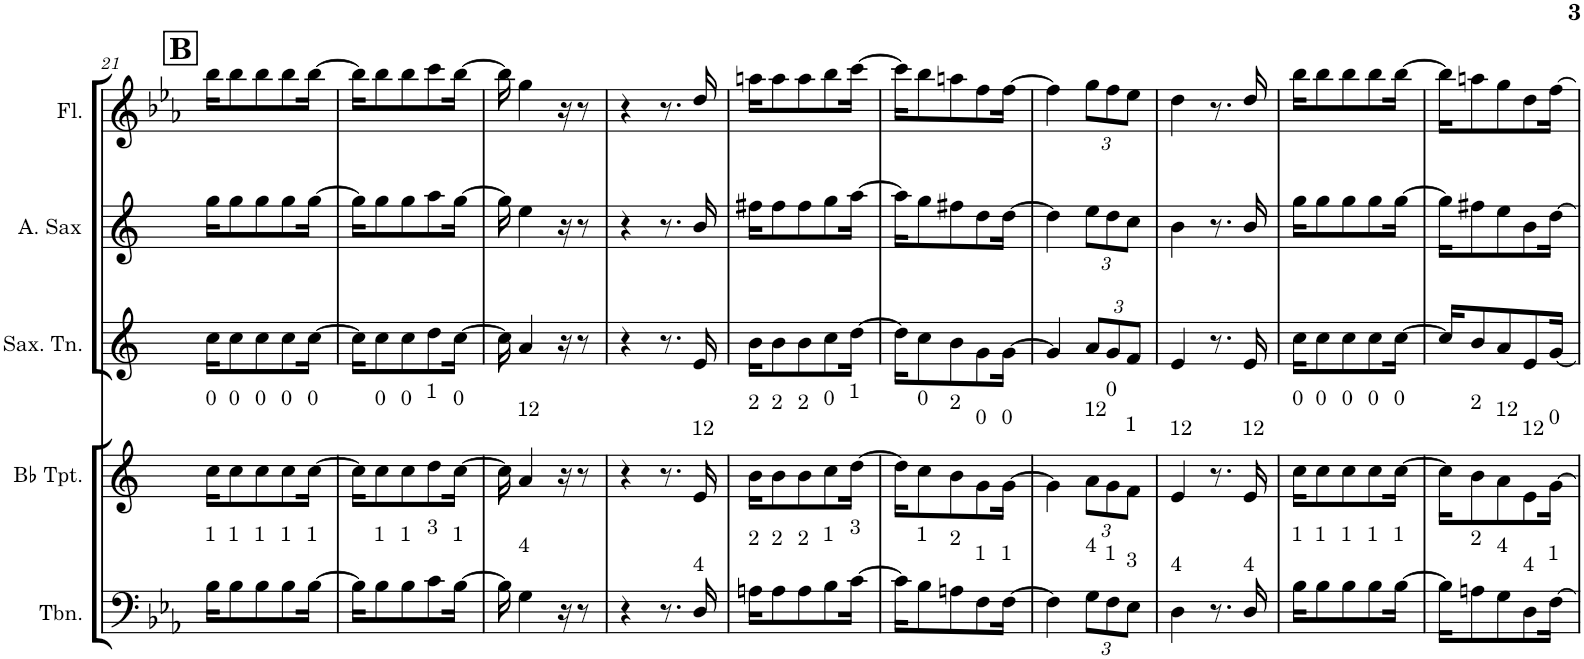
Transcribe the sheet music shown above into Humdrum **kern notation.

**kern	**kern	**kern	**kern	**kern
*part5	*part4	*part3	*part2	*part1
*staff5	*staff4	*staff3	*staff2	*staff1
*I"Trombone	*I"Bb Trumpet	*I"Saxofone Tenor	*I"Saxofone Alto	*I"Flauta Transversal
*I'Tbn.	*I'Bb Tpt.	*I'Sax. Tn.	*	*I'Fl.
!!LO:PB:g=z
*clefF4	*clefG2	*clefG2	*clefG2	*clefG2
*	*Trd1c2	*Trd8c14	*Trd5c9	*
*k[b-e-a-]	*k[]	*k[]	*k[]	*k[b-e-a-]
*M2/4	*M2/4	*M2/4	*M2/4	*M2/4
!!LO:REH:place=s1:a:B:cj:fs=14:t=B
=21	=21	=21	=21	=21
!	!LO:TX:a:t=0	!	!	!
!LO:TX:a:t=1	!	!	!	!
16B-\KL	16cc\KL	16cc\KL	16gg\KL	16bb-\KL
!	!LO:TX:a:t=0	!	!	!
!LO:TX:a:t=1	!	!	!	!
8B-\	8cc\	8cc\	8gg\	8bb-\
!	!LO:TX:a:t=0	!	!	!
!LO:TX:a:t=1	!	!	!	!
8B-\	8cc\	8cc\	8gg\	8bb-\
!	!LO:TX:a:t=0	!	!	!
!LO:TX:a:t=1	!	!	!	!
8B-\	8cc\	8cc\	8gg\	8bb-\
!	!LO:TX:a:t=0	!	!	!
!LO:TX:a:t=1	!	!	!	!
[16B-\Jk	[16cc\Jk	[16cc\Jk	[16gg\Jk	[16bb-\Jk
=22	=22	=22	=22	=22
16B-\KL]	16cc\KL]	16cc\KL]	16gg\KL]	16bb-\KL]
!	!LO:TX:a:t=0	!	!	!
!LO:TX:a:t=1	!	!	!	!
8B-\	8cc\	8cc\	8gg\	8bb-\
!	!LO:TX:a:t=0	!	!	!
!LO:TX:a:t=1	!	!	!	!
8B-\	8cc\	8cc\	8gg\	8bb-\
!	!LO:TX:a:t=1	!	!	!
!LO:TX:a:t=3	!	!	!	!
8c\	8dd\	8dd\	8aa\	8ccc\
!	!LO:TX:a:t=0	!	!	!
!LO:TX:a:t=1	!	!	!	!
[16B-\Jk	[16cc\Jk	[16cc\Jk	[16gg\Jk	[16bb-\Jk
=23	=23	=23	=23	=23
16B-\]	16cc\]	16cc\]	16gg\]	16bb-\]
!	!LO:TX:a:t=12	!	!	!
!LO:TX:a:t=4	!	!	!	!
4G\	4a/	4a/	4ee\	4gg\
16r	16r	16r	16r	16r
8r	8r	8r	8r	8r
=24	=24	=24	=24	=24
4r	4r	4r	4r	4r
8.r	8.r	8.r	8.r	8.r
!	!LO:TX:a:t=12	!	!	!
!LO:TX:a:t=4	!	!	!	!
16D/	16e/	16e/	16b/	16dd/
=25	=25	=25	=25	=25
!	!LO:TX:a:t=2	!	!	!
!LO:TX:a:t=2	!	!	!	!
16An\KL	16b\KL	16b\KL	16ff#X\KL	16aan\KL
!	!LO:TX:a:t=2	!	!	!
!LO:TX:a:t=2	!	!	!	!
8A\	8b\	8b\	8ff#\	8aa\
!	!LO:TX:a:t=2	!	!	!
!LO:TX:a:t=2	!	!	!	!
8A\	8b\	8b\	8ff#\	8aa\
!	!LO:TX:a:t=0	!	!	!
!LO:TX:a:t=1	!	!	!	!
8B-\	8cc\	8cc\	8gg\	8bb-\
!	!LO:TX:a:t=1	!	!	!
!LO:TX:a:t=3	!	!	!	!
[16c\Jk	[16dd\Jk	[16dd\Jk	[16aa\Jk	[16ccc\Jk
=26	=26	=26	=26	=26
16c\KL]	16dd\KL]	16dd\KL]	16aa\KL]	16ccc\KL]
!	!LO:TX:a:t=0	!	!	!
!LO:TX:a:t=1	!	!	!	!
8B-\	8cc\	8cc\	8gg\	8bb-\
!	!LO:TX:a:t=2	!	!	!
!LO:TX:a:t=2	!	!	!	!
8An\	8b\	8b\	8ff#X\	8aan\
!	!LO:TX:a:t=0	!	!	!
!LO:TX:a:t=1	!	!	!	!
8F\	8g\	8g\	8dd\	8ff\
!	!LO:TX:a:t=0	!	!	!
!LO:TX:a:t=1	!	!	!	!
[16F\Jk	[16g\Jk	[16g\Jk	[16dd\Jk	[16ff\Jk
=27	=27	=27	=27	=27
4F\]	4g\]	4g/]	4dd\]	4ff\]
*Xbrackettup	*Xbrackettup	*Xbrackettup	*Xbrackettup	*Xbrackettup
!	!LO:TX:a:t=12	!	!	!
!LO:TX:a:t=4	!	!	!	!
12G\L	12a\L	12a/L	12ee\L	12gg\L
!	!LO:TX:a:t=0	!	!	!
!LO:TX:a:t=1	!	!	!	!
12F\	12g\	12g/	12dd\	12ff\
!	!LO:TX:a:t=1	!	!	!
!LO:TX:a:t=3	!	!	!	!
12E-\J	12f\J	12f/J	12cc\J	12ee-\J
=28	=28	=28	=28	=28
!	!LO:TX:a:t=12	!	!	!
!LO:TX:a:t=4	!	!	!	!
4D\	4e/	4e/	4b\	4dd\
8.r	8.r	8.r	8.r	8.r
!	!LO:TX:a:t=12	!	!	!
!LO:TX:a:t=4	!	!	!	!
16D/	16e/	16e/	16b/	16dd/
=29	=29	=29	=29	=29
!	!LO:TX:a:t=0	!	!	!
!LO:TX:a:t=1	!	!	!	!
16B-\KL	16cc\KL	16cc\KL	16gg\KL	16bb-\KL
!	!LO:TX:a:t=0	!	!	!
!LO:TX:a:t=1	!	!	!	!
8B-\	8cc\	8cc\	8gg\	8bb-\
!	!LO:TX:a:t=0	!	!	!
!LO:TX:a:t=1	!	!	!	!
8B-\	8cc\	8cc\	8gg\	8bb-\
!	!LO:TX:a:t=0	!	!	!
!LO:TX:a:t=1	!	!	!	!
8B-\	8cc\	8cc\	8gg\	8bb-\
!	!LO:TX:a:t=0	!	!	!
!LO:TX:a:t=1	!	!	!	!
[16B-\Jk	[16cc\Jk	[16cc\Jk	[16gg\Jk	[16bb-\Jk
=30	=30	=30	=30	=30
16B-\KL]	16cc\KL]	16cc/KL]	16gg\KL]	16bb-\KL]
!	!LO:TX:a:t=2	!	!	!
!LO:TX:a:t=2	!	!	!	!
8An\	8b\	8b/	8ff#X\	8aan\
!	!LO:TX:a:t=12	!	!	!
!LO:TX:a:t=4	!	!	!	!
8G\	8a\	8a/	8ee\	8gg\
!	!LO:TX:a:t=12	!	!	!
!LO:TX:a:t=4	!	!	!	!
8D\	8e\	8e/	8b\	8dd\
!	!LO:TX:a:t=0	!	!	!
!LO:TX:a:t=1	!	!	!	!
[16F\Jk	[16g\Jk	[16g/Jk	[16dd\Jk	[16ff\Jk
=	=	=	=	=
*-	*-	*-	*-	*-
